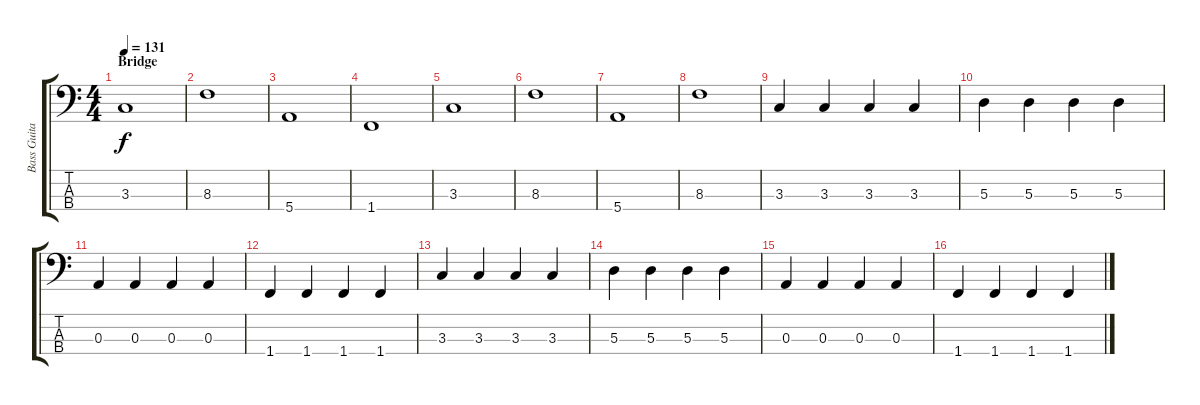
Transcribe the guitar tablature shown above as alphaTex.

\track ("Bass Guitar [Mark Hoppus]" "Bass Guita") {instrument acousticguitarsteel}
\staff {score tabs}
\tuning (G2 D2 A1 E1) {hide}
\ts (4 4)
\section ("" "Bridge")
\tempo 131
\clef f4
\ks c
3.3.1{dy f} |
8.3.1 |
5.4.1 |
1.4.1 |
3.3.1 |
8.3.1 |
5.4.1 |
8.3.1 |
3.3.4 3.3.4 3.3.4 3.3.4 |
5.3.4 5.3.4 5.3.4 5.3.4 |
0.3.4 0.3.4 0.3.4 0.3.4 |
1.4.4 1.4.4 1.4.4 1.4.4 |
3.3.4 3.3.4 3.3.4 3.3.4 |
5.3.4 5.3.4 5.3.4 5.3.4 |
0.3.4 0.3.4 0.3.4 0.3.4 |
1.4.4 1.4.4 1.4.4 1.4.4
